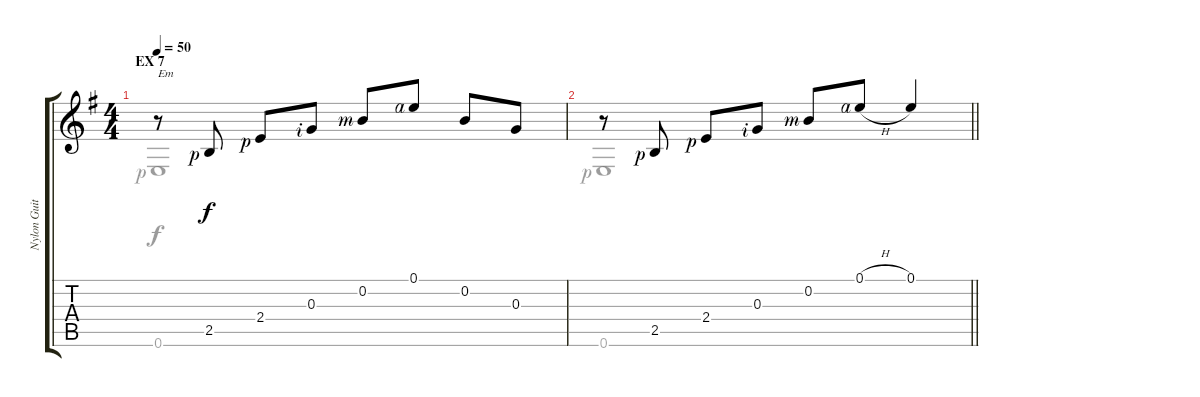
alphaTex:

\track ("Nylon Guitar" "Nylon Guit") {instrument acousticguitarnylon}
\staff {score tabs}
\tuning (E4 B3 G3 D3 A2 E2) {hide}
\voice
\ts (4 4)
\section ("" "EX 7")
\tempo 50
\clef g2
\ks g
r.8{txt "Em" dy f instrument acousticguitarnylon} 2.5{rf 1}.8 2.4{rf 1}.8 0.3{rf 2}.8 0.2{rf 3}.8 0.1{rf 4}.8 0.2.8 0.3.8 |
\barLineRight lightlight
r.8 2.5{rf 1}.8 2.4{rf 1}.8 0.3{rf 2}.8 0.2{rf 3}.8 0.1{h rf 4}.8 0.1.4
\voice
\clef g2
\ottava regular
\simile none
\ks g
0.6{rf 1}.1{dy f} |
\barLineRight lightlight
0.6{rf 1}.1
